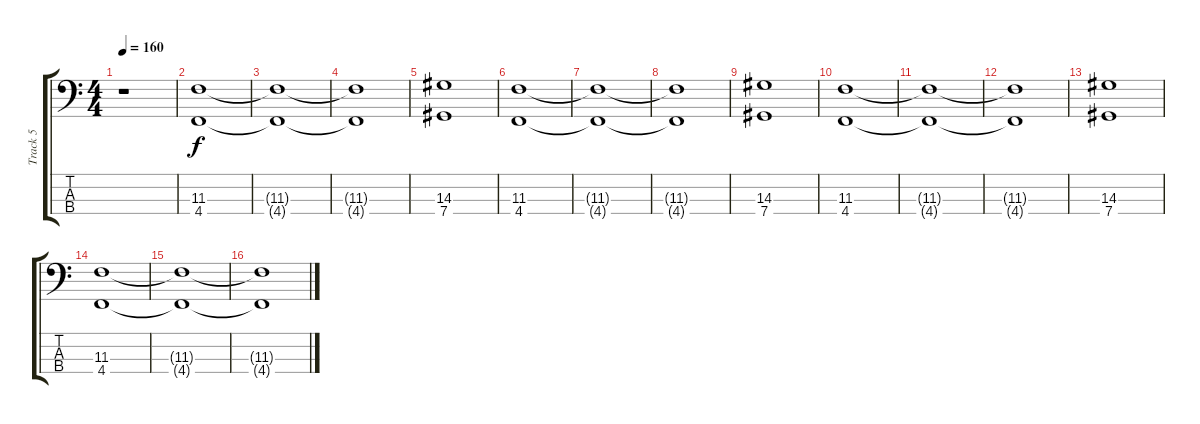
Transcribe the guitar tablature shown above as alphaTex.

\track ("Track 5" "Track 5") {instrument electricbasspick}
\staff {score tabs}
\tuning (E2 B1 Gb1 Db1) {hide}
\ts (4 4)
\tempo 160
\clef f4
\ks c
r.1{dy f} |
(11.3 4.4).1 |
(11.3{t} 4.4{t}).1 |
(11.3{t} 4.4{t}).1 |
(14.3 7.4).1 |
(11.3 4.4).1 |
(11.3{t} 4.4{t}).1 |
(11.3{t} 4.4{t}).1 |
(14.3 7.4).1 |
(11.3 4.4).1 |
(11.3{t} 4.4{t}).1 |
(11.3{t} 4.4{t}).1 |
(14.3 7.4).1 |
(11.3 4.4).1 |
(11.3{t} 4.4{t}).1 |
(11.3{t} 4.4{t}).1
